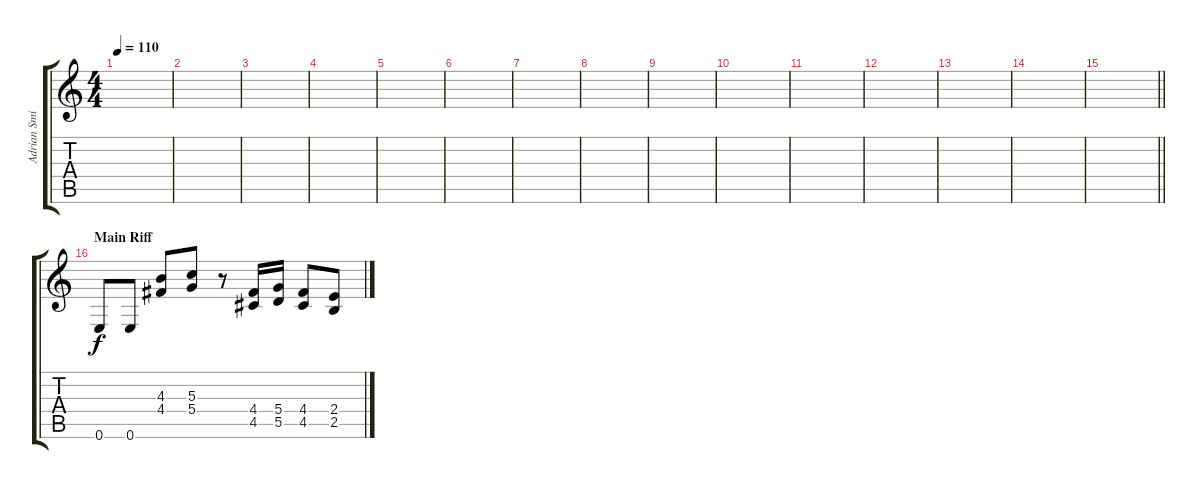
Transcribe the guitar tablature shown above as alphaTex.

\track ("Adrian Smith (Dis)" "Adrian Smi") {instrument distortionguitar}
\staff {score tabs}
\tuning (E4 B3 G3 D3 A2 E2) {hide}
\ts (4 4)
\tempo 110
\clef g2
\ks c
|
|
|
|
|
|
|
|
|
|
|
|
|
|
\barLineRight lightlight
|
\section ("" "Main Riff")
0.6.8 0.6.8 (4.3 4.4).8 (5.3 5.4).8 r.8 (4.4 4.5).16 (5.4 5.5).16 (4.4 4.5).8 (2.4 2.5).8
